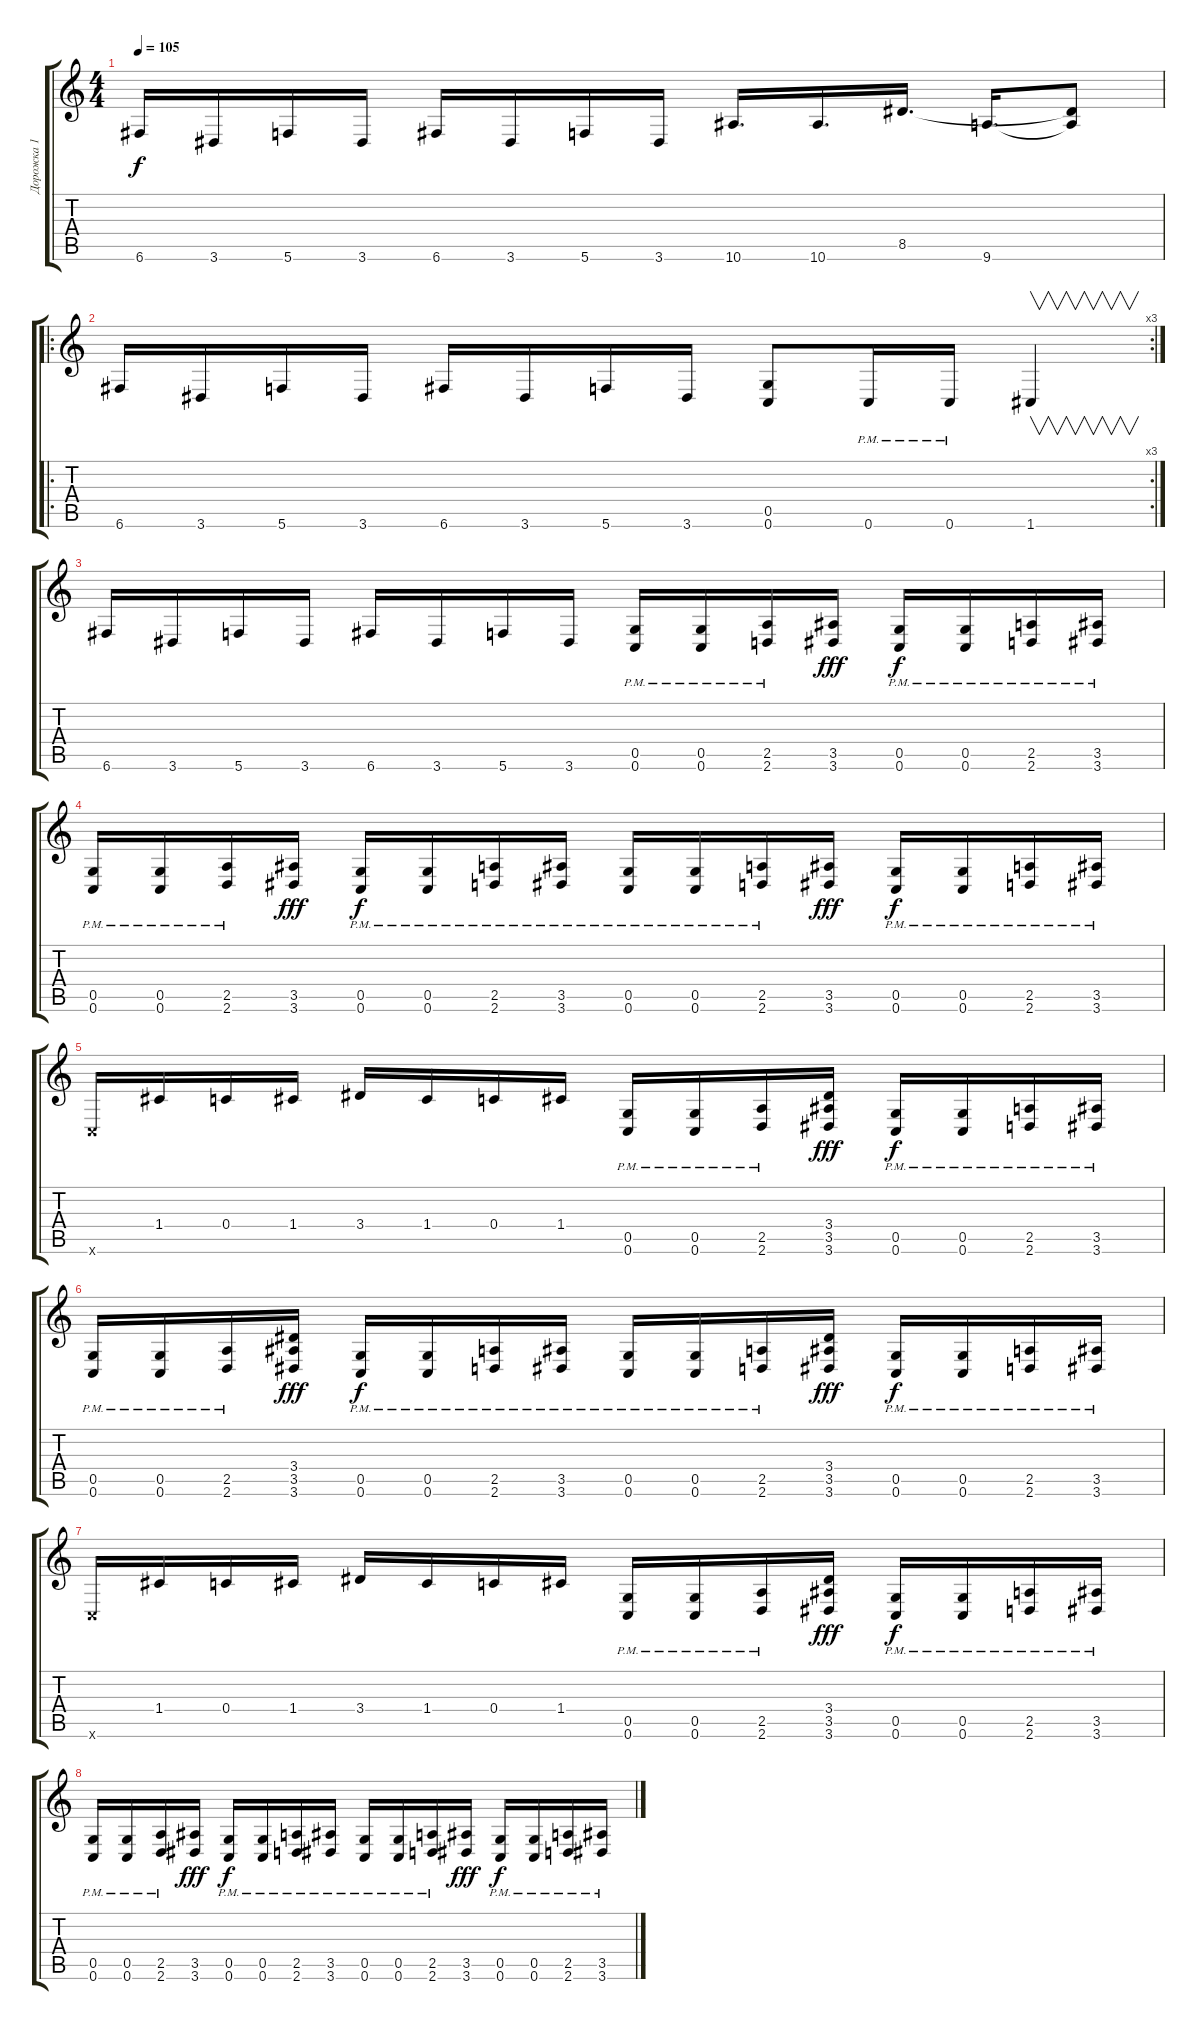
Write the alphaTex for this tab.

\track ("Дорожка 1" "Дорожка 1") {instrument overdrivenguitar}
\staff {score tabs}
\tuning (D4 A3 F3 C3 G2 C2) {hide}
\ts (4 4)
\tempo 105
\clef g2
\ks c
6.6.16{dy f} 3.6.16 5.6.16 3.6.16 6.6.16 3.6.16 5.6.16 3.6.16 10.6.16{d} 10.6.16{d} 8.5.16{d} 9.6.16{d} (8.5{t} 9.6{t}).8 |
\ro
\rc 3
6.6.16 3.6.16 5.6.16 3.6.16 6.6.16 3.6.16 5.6.16 3.6.16 (0.5 0.6).8 0.6{pm}.16 0.6{pm}.16 1.6.4{v} |
6.6.16 3.6.16 5.6.16 3.6.16 6.6.16 3.6.16 5.6.16 3.6.16 (0.5{pm} 0.6{pm}).16 (0.5{pm} 0.6{pm}).16 (2.5{pm} 2.6{pm}).16 (3.5 3.6).16{dy fff} (0.5{pm} 0.6{pm}).16{dy f} (0.5{pm} 0.6{pm}).16 (2.5{pm} 2.6{pm}).16 (3.5{pm} 3.6{pm}).16 |
(0.5{pm} 0.6{pm}).16 (0.5{pm} 0.6{pm}).16 (2.5{pm} 2.6{pm}).16 (3.5 3.6).16{dy fff} (0.5{pm} 0.6{pm}).16{dy f} (0.5{pm} 0.6{pm}).16 (2.5{pm} 2.6{pm}).16 (3.5{pm} 3.6{pm}).16 (0.5{pm} 0.6{pm}).16 (0.5{pm} 0.6{pm}).16 (2.5{pm} 2.6{pm}).16 (3.5 3.6).16{dy fff} (0.5{pm} 0.6{pm}).16{dy f} (0.5{pm} 0.6{pm}).16 (2.5{pm} 2.6{pm}).16 (3.5{pm} 3.6{pm}).16 |
0.6{x}.16 1.4.16 0.4.16 1.4.16 3.4.16 1.4.16 0.4.16 1.4.16 (0.5{pm} 0.6{pm}).16 (0.5{pm} 0.6{pm}).16 (2.5{pm} 2.6{pm}).16 (3.4 3.5 3.6).16{dy fff} (0.5{pm} 0.6{pm}).16{dy f} (0.5{pm} 0.6{pm}).16 (2.5{pm} 2.6{pm}).16 (3.5{pm} 3.6{pm}).16 |
(0.5{pm} 0.6{pm}).16 (0.5{pm} 0.6{pm}).16 (2.5{pm} 2.6{pm}).16 (3.4 3.5 3.6).16{dy fff} (0.5{pm} 0.6{pm}).16{dy f} (0.5{pm} 0.6{pm}).16 (2.5{pm} 2.6{pm}).16 (3.5{pm} 3.6{pm}).16 (0.5{pm} 0.6{pm}).16 (0.5{pm} 0.6{pm}).16 (2.5{pm} 2.6{pm}).16 (3.4 3.5 3.6).16{dy fff} (0.5{pm} 0.6{pm}).16{dy f} (0.5{pm} 0.6{pm}).16 (2.5{pm} 2.6{pm}).16 (3.5{pm} 3.6{pm}).16 |
0.6{x}.16 1.4.16 0.4.16 1.4.16 3.4.16 1.4.16 0.4.16 1.4.16 (0.5{pm} 0.6{pm}).16 (0.5{pm} 0.6{pm}).16 (2.5{pm} 2.6{pm}).16 (3.4 3.5 3.6).16{dy fff} (0.5{pm} 0.6{pm}).16{dy f} (0.5{pm} 0.6{pm}).16 (2.5{pm} 2.6{pm}).16 (3.5{pm} 3.6{pm}).16 |
(0.5{pm} 0.6{pm}).16 (0.5{pm} 0.6{pm}).16 (2.5{pm} 2.6{pm}).16 (3.5 3.6).16{dy fff} (0.5{pm} 0.6{pm}).16{dy f} (0.5{pm} 0.6{pm}).16 (2.5{pm} 2.6{pm}).16 (3.5{pm} 3.6{pm}).16 (0.5{pm} 0.6{pm}).16 (0.5{pm} 0.6{pm}).16 (2.5{pm} 2.6{pm}).16 (3.5 3.6).16{dy fff} (0.5{pm} 0.6{pm}).16{dy f} (0.5{pm} 0.6{pm}).16 (2.5{pm} 2.6{pm}).16 (3.5{pm} 3.6{pm}).16
